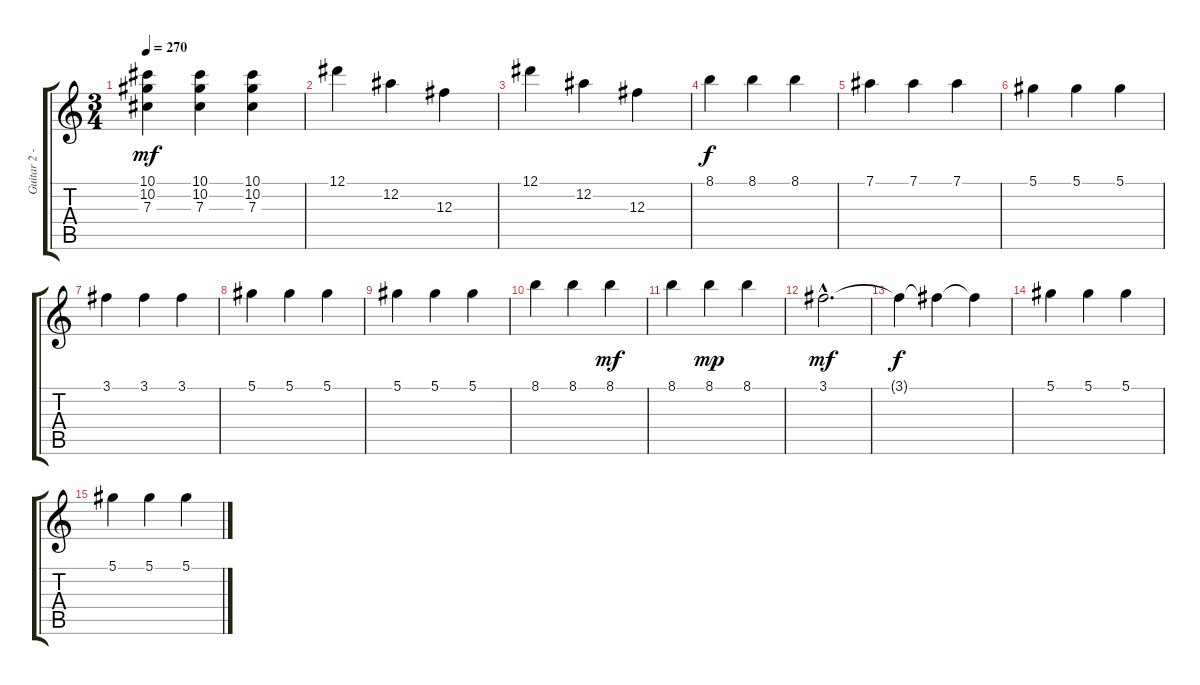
\track ("Guitar 2 - Jade" "Guitar 2 -") {instrument electricguitarmuted}
\staff {score tabs}
\tuning (Eb4 Bb3 Gb3 Db3 Ab2 Eb2) {hide}
\ts (3 4)
\tempo 270
\clef g2
\ks c
(10.1 10.2 7.3).4{dy mf} (10.1 10.2 7.3).4 (10.1 10.2 7.3).4 |
12.1.4 12.2.4 12.3.4 |
12.1.4 12.2.4 12.3.4 |
8.1.4{dy f} 8.1.4 8.1.4 |
7.1.4 7.1.4 7.1.4 |
5.1.4 5.1.4 5.1.4 |
3.1.4 3.1.4 3.1.4 |
5.1.4 5.1.4 5.1.4 |
5.1.4 5.1.4 5.1.4 |
8.1.4 8.1.4 8.1.4{dy mf} |
8.1.4 8.1.4{dy mp} 8.1.4 |
3.1{hac}.2{d dy mf} |
3.1{t}.4{dy f volume 4} 3.1{t}.4 3.1{t}.4 |
5.1.4 5.1.4 5.1.4 |
5.1.4 5.1.4 5.1.4
